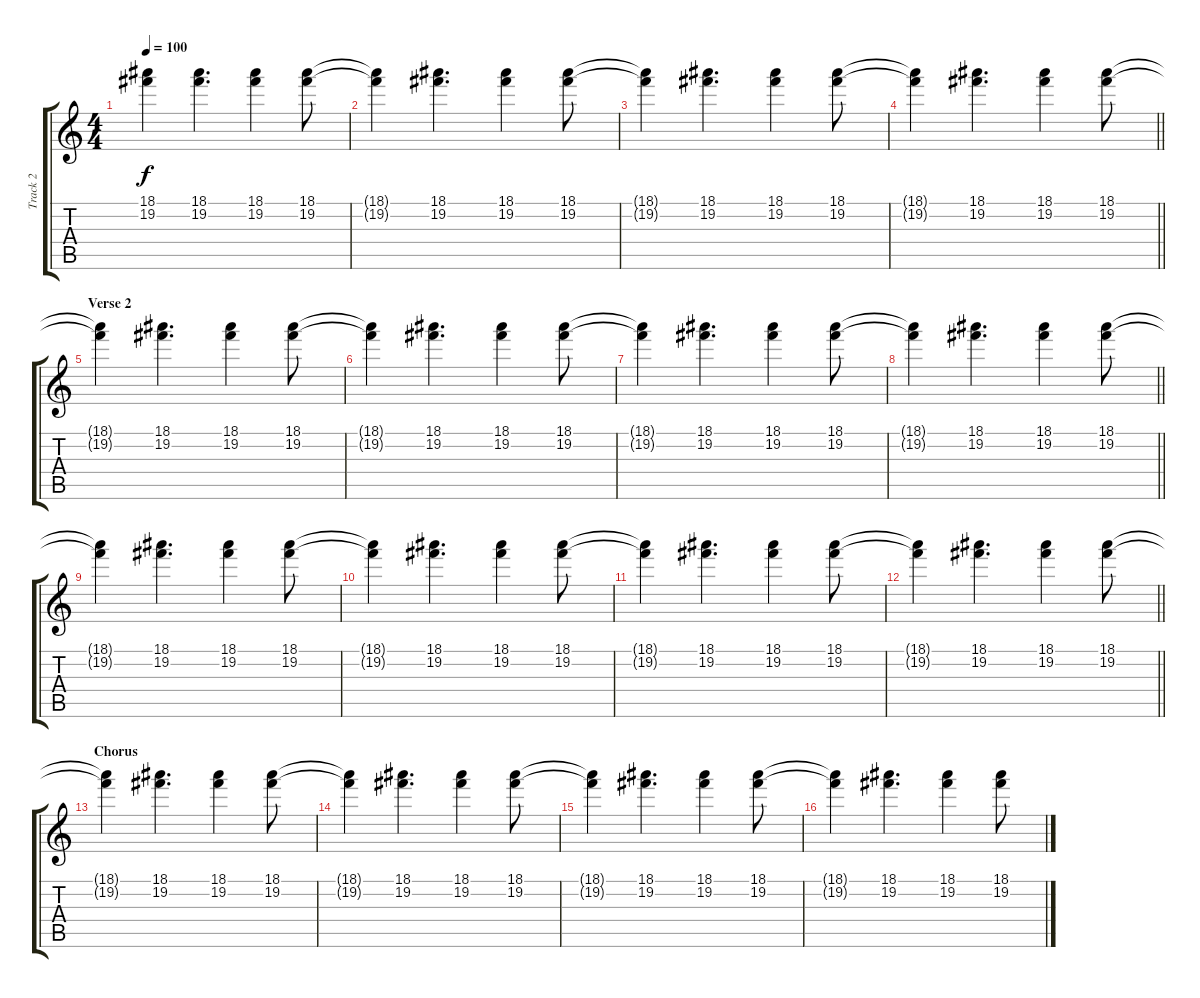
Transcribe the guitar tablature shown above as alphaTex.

\track ("Track 2" "Track 2") {instrument electricguitarjazz}
\staff {score tabs}
\tuning (E4 B3 G3 D3 A2 E2) {hide}
\ts (4 4)
\tempo 100
\clef g2
\ks c
(18.1{t} 19.2{t}).4{dy f} (18.1 19.2).4{d} (18.1 19.2).4 (18.1 19.2).8 |
(18.1{t} 19.2{t}).4 (18.1 19.2).4{d} (18.1 19.2).4 (18.1 19.2).8 |
(18.1{t} 19.2{t}).4 (18.1 19.2).4{d} (18.1 19.2).4 (18.1 19.2).8 |
\barLineRight lightlight
(18.1{t} 19.2{t}).4 (18.1 19.2).4{d} (18.1 19.2).4 (18.1 19.2).8 |
\section ("" "Verse 2")
(18.1{t} 19.2{t}).4 (18.1 19.2).4{d} (18.1 19.2).4 (18.1 19.2).8 |
(18.1{t} 19.2{t}).4 (18.1 19.2).4{d} (18.1 19.2).4 (18.1 19.2).8 |
(18.1{t} 19.2{t}).4 (18.1 19.2).4{d} (18.1 19.2).4 (18.1 19.2).8 |
\barLineRight lightlight
(18.1{t} 19.2{t}).4 (18.1 19.2).4{d} (18.1 19.2).4 (18.1 19.2).8 |
(18.1{t} 19.2{t}).4 (18.1 19.2).4{d} (18.1 19.2).4 (18.1 19.2).8 |
(18.1{t} 19.2{t}).4 (18.1 19.2).4{d} (18.1 19.2).4 (18.1 19.2).8 |
(18.1{t} 19.2{t}).4 (18.1 19.2).4{d} (18.1 19.2).4 (18.1 19.2).8 |
\barLineRight lightlight
(18.1{t} 19.2{t}).4 (18.1 19.2).4{d} (18.1 19.2).4 (18.1 19.2).8 |
\section ("" "Chorus")
(18.1{t} 19.2{t}).4 (18.1 19.2).4{d} (18.1 19.2).4 (18.1 19.2).8 |
(18.1{t} 19.2{t}).4 (18.1 19.2).4{d} (18.1 19.2).4 (18.1 19.2).8 |
(18.1{t} 19.2{t}).4 (18.1 19.2).4{d} (18.1 19.2).4 (18.1 19.2).8 |
(18.1{t} 19.2{t}).4 (18.1 19.2).4{d} (18.1 19.2).4 (18.1 19.2).8
